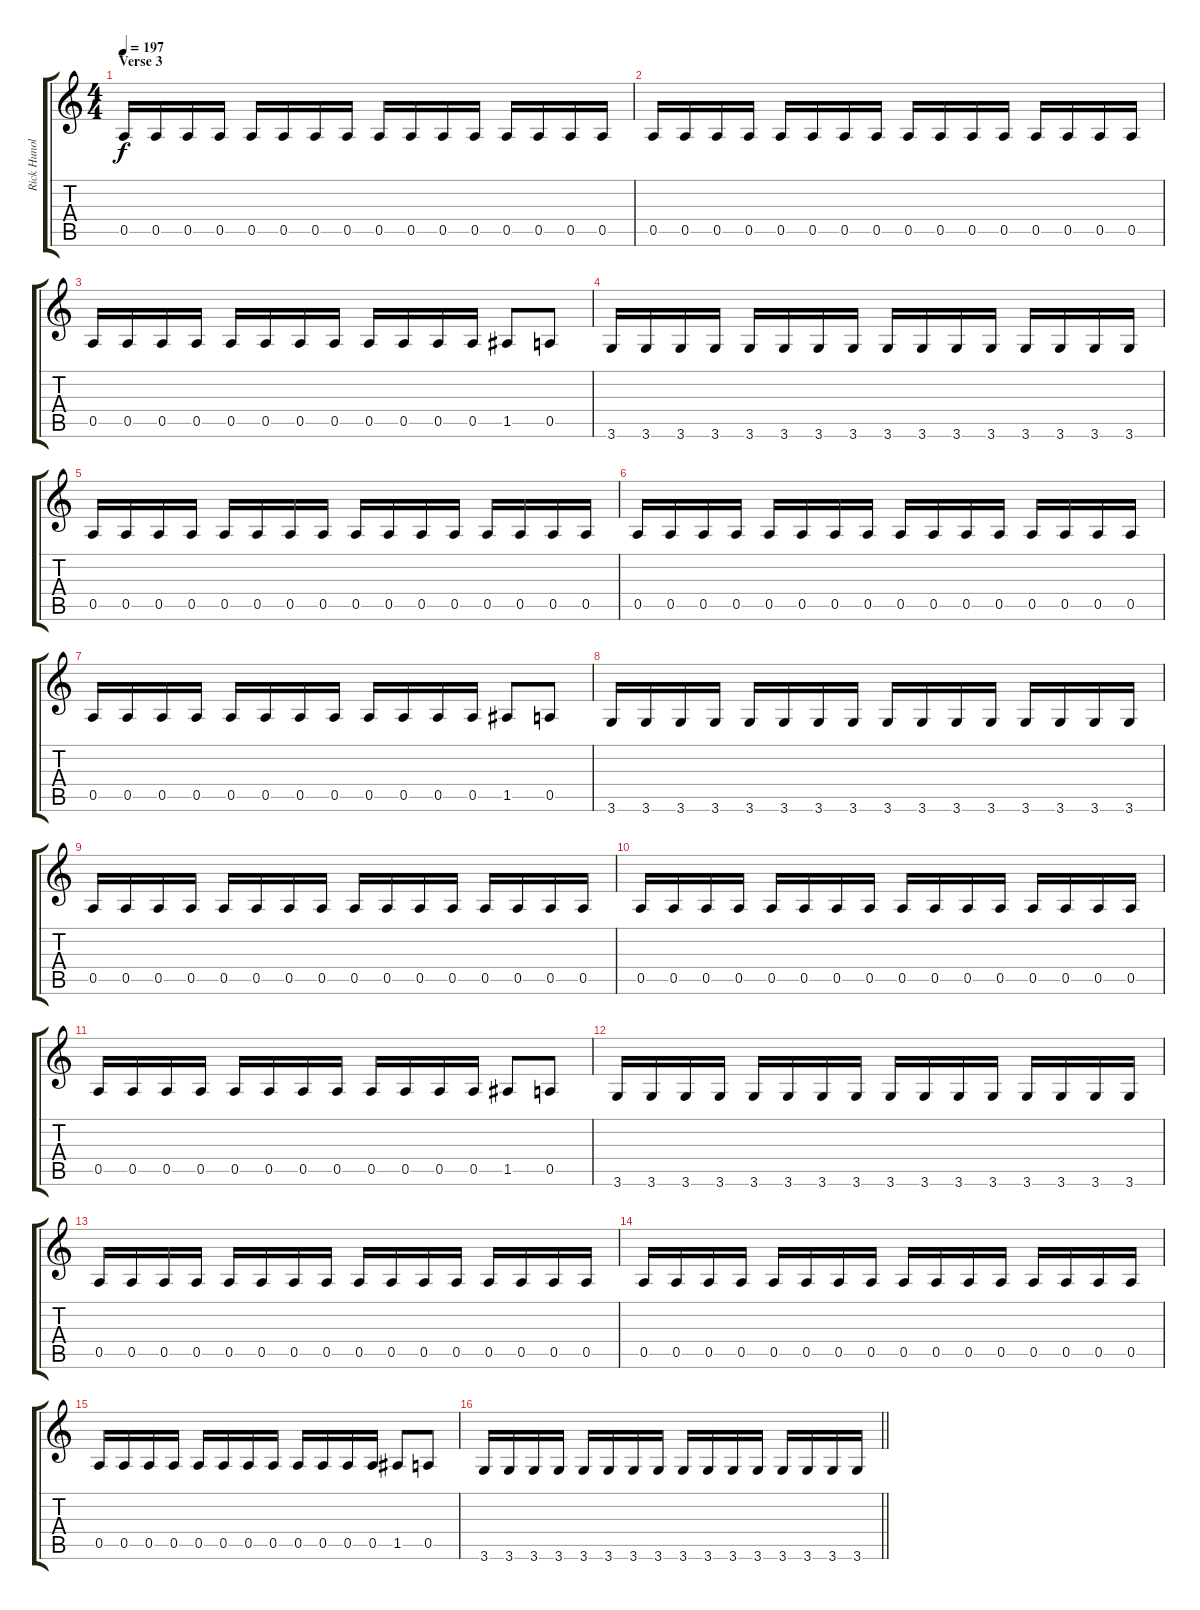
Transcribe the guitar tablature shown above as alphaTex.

\track ("Rick Hunolt" "Rick Hunol") {instrument distortionguitar}
\staff {score tabs}
\tuning (E4 B3 G3 D3 A2 E2) {hide}
\ts (4 4)
\section ("" "Verse 3")
\tempo 197
\clef g2
\ks c
0.5.16{dy f} 0.5.16 0.5.16 0.5.16 0.5.16 0.5.16 0.5.16 0.5.16 0.5.16 0.5.16 0.5.16 0.5.16 0.5.16 0.5.16 0.5.16 0.5.16 |
0.5.16 0.5.16 0.5.16 0.5.16 0.5.16 0.5.16 0.5.16 0.5.16 0.5.16 0.5.16 0.5.16 0.5.16 0.5.16 0.5.16 0.5.16 0.5.16 |
0.5.16 0.5.16 0.5.16 0.5.16 0.5.16 0.5.16 0.5.16 0.5.16 0.5.16 0.5.16 0.5.16 0.5.16 1.5.8 0.5.8 |
3.6.16 3.6.16 3.6.16 3.6.16 3.6.16 3.6.16 3.6.16 3.6.16 3.6.16 3.6.16 3.6.16 3.6.16 3.6.16 3.6.16 3.6.16 3.6.16 |
0.5.16 0.5.16 0.5.16 0.5.16 0.5.16 0.5.16 0.5.16 0.5.16 0.5.16 0.5.16 0.5.16 0.5.16 0.5.16 0.5.16 0.5.16 0.5.16 |
0.5.16 0.5.16 0.5.16 0.5.16 0.5.16 0.5.16 0.5.16 0.5.16 0.5.16 0.5.16 0.5.16 0.5.16 0.5.16 0.5.16 0.5.16 0.5.16 |
0.5.16 0.5.16 0.5.16 0.5.16 0.5.16 0.5.16 0.5.16 0.5.16 0.5.16 0.5.16 0.5.16 0.5.16 1.5.8 0.5.8 |
3.6.16 3.6.16 3.6.16 3.6.16 3.6.16 3.6.16 3.6.16 3.6.16 3.6.16 3.6.16 3.6.16 3.6.16 3.6.16 3.6.16 3.6.16 3.6.16 |
0.5.16 0.5.16 0.5.16 0.5.16 0.5.16 0.5.16 0.5.16 0.5.16 0.5.16 0.5.16 0.5.16 0.5.16 0.5.16 0.5.16 0.5.16 0.5.16 |
0.5.16 0.5.16 0.5.16 0.5.16 0.5.16 0.5.16 0.5.16 0.5.16 0.5.16 0.5.16 0.5.16 0.5.16 0.5.16 0.5.16 0.5.16 0.5.16 |
0.5.16 0.5.16 0.5.16 0.5.16 0.5.16 0.5.16 0.5.16 0.5.16 0.5.16 0.5.16 0.5.16 0.5.16 1.5.8 0.5.8 |
3.6.16 3.6.16 3.6.16 3.6.16 3.6.16 3.6.16 3.6.16 3.6.16 3.6.16 3.6.16 3.6.16 3.6.16 3.6.16 3.6.16 3.6.16 3.6.16 |
0.5.16 0.5.16 0.5.16 0.5.16 0.5.16 0.5.16 0.5.16 0.5.16 0.5.16 0.5.16 0.5.16 0.5.16 0.5.16 0.5.16 0.5.16 0.5.16 |
0.5.16 0.5.16 0.5.16 0.5.16 0.5.16 0.5.16 0.5.16 0.5.16 0.5.16 0.5.16 0.5.16 0.5.16 0.5.16 0.5.16 0.5.16 0.5.16 |
0.5.16 0.5.16 0.5.16 0.5.16 0.5.16 0.5.16 0.5.16 0.5.16 0.5.16 0.5.16 0.5.16 0.5.16 1.5.8 0.5.8 |
\barLineRight lightlight
3.6.16 3.6.16 3.6.16 3.6.16 3.6.16 3.6.16 3.6.16 3.6.16 3.6.16 3.6.16 3.6.16 3.6.16 3.6.16 3.6.16 3.6.16 3.6.16
